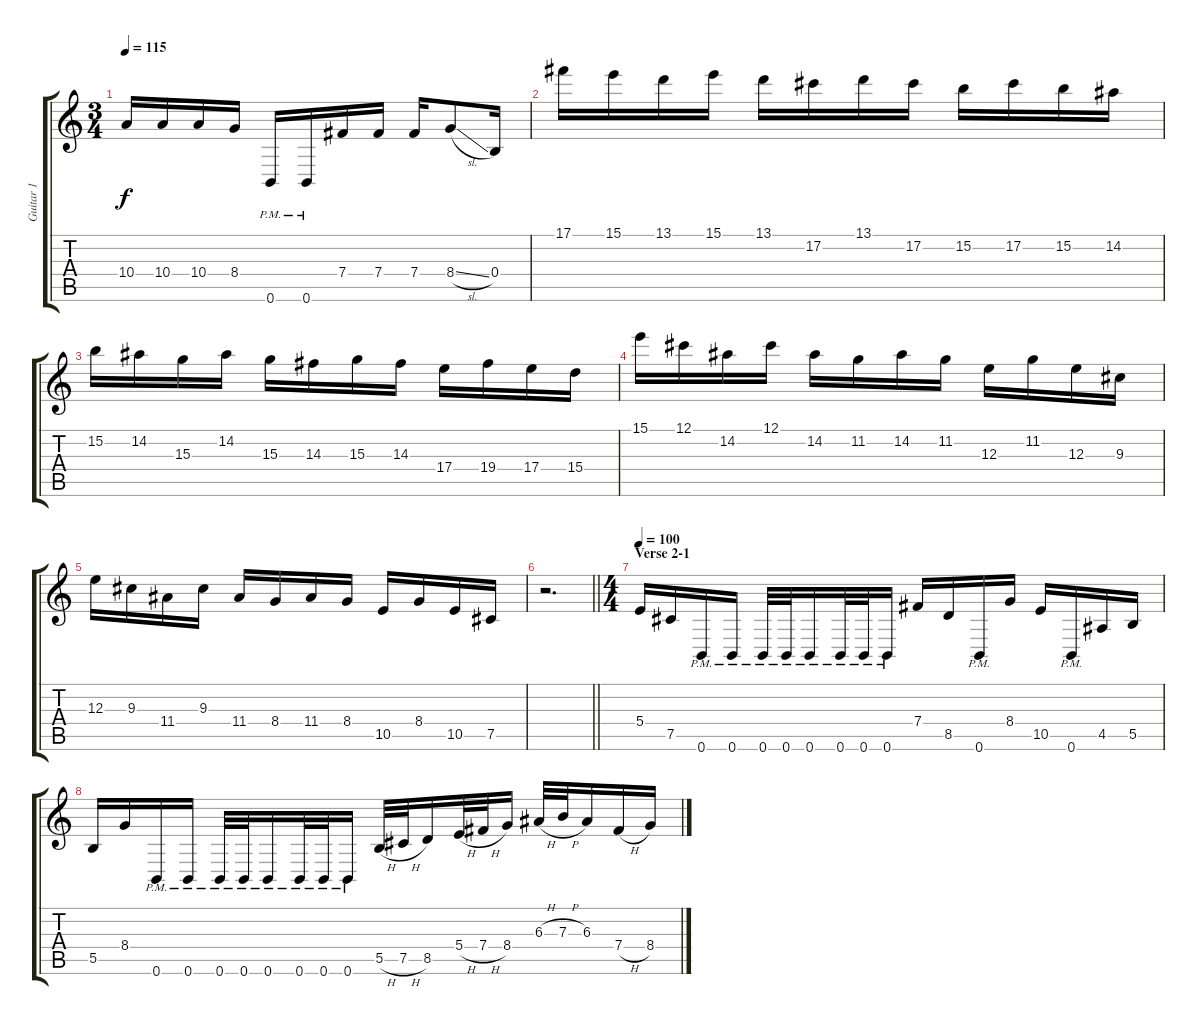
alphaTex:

\track ("Guitar 1" "Guitar 1") {instrument distortionguitar}
\staff {score tabs}
\tuning (Db4 Ab3 E3 B2 Gb2 B1) {hide}
\ts (3 4)
\tempo 115
\clef g2
\ks c
10.4.16{dy f} 10.4.16 10.4.16 8.4.16 0.6{pm}.16 0.6{pm}.16 7.4.16 7.4.16 7.4.16 8.4{sl}.8 0.4.16 |
17.1.16 15.1.16 13.1.16 15.1.16 13.1.16 17.2.16 13.1.16 17.2.16 15.2.16 17.2.16 15.2.16 14.2.16 |
15.2.16 14.2.16 15.3.16 14.2.16 15.3.16 14.3.16 15.3.16 14.3.16 17.4.16 19.4.16 17.4.16 15.4.16 |
15.1.16 12.1.16 14.2.16 12.1.16 14.2.16 11.2.16 14.2.16 11.2.16 12.3.16 11.2.16 12.3.16 9.3.16 |
12.3.16 9.3.16 11.4.16 9.3.16 11.4.16 8.4.16 11.4.16 8.4.16 10.5.16 8.4.16 10.5.16 7.5.16 |
\barLineRight lightlight
r.2{d} |
\ts (4 4)
\section ("" "Verse 2-1")
\tempo 100
5.4.16 7.5.16 0.6{pm}.16 0.6{pm}.16 0.6{pm}.32 0.6{pm}.32 0.6{pm}.16 0.6{pm}.32 0.6{pm}.32 0.6{pm}.16 7.4.16 8.5.16 0.6{pm}.16 8.4.16 10.5.16 0.6{pm}.16 4.5.16 5.5.16 |
5.5.16 8.4.16 0.6{pm}.16 0.6{pm}.16 0.6{pm}.32 0.6{pm}.32 0.6{pm}.16 0.6{pm}.32 0.6{pm}.32 0.6{pm}.16 5.5{h}.32 7.5{h}.32 8.5.16 5.4{h}.32 7.4{h}.32 8.4.16 6.3{h}.32 7.3{h}.32 6.3.16 7.4{h}.16 8.4.16
